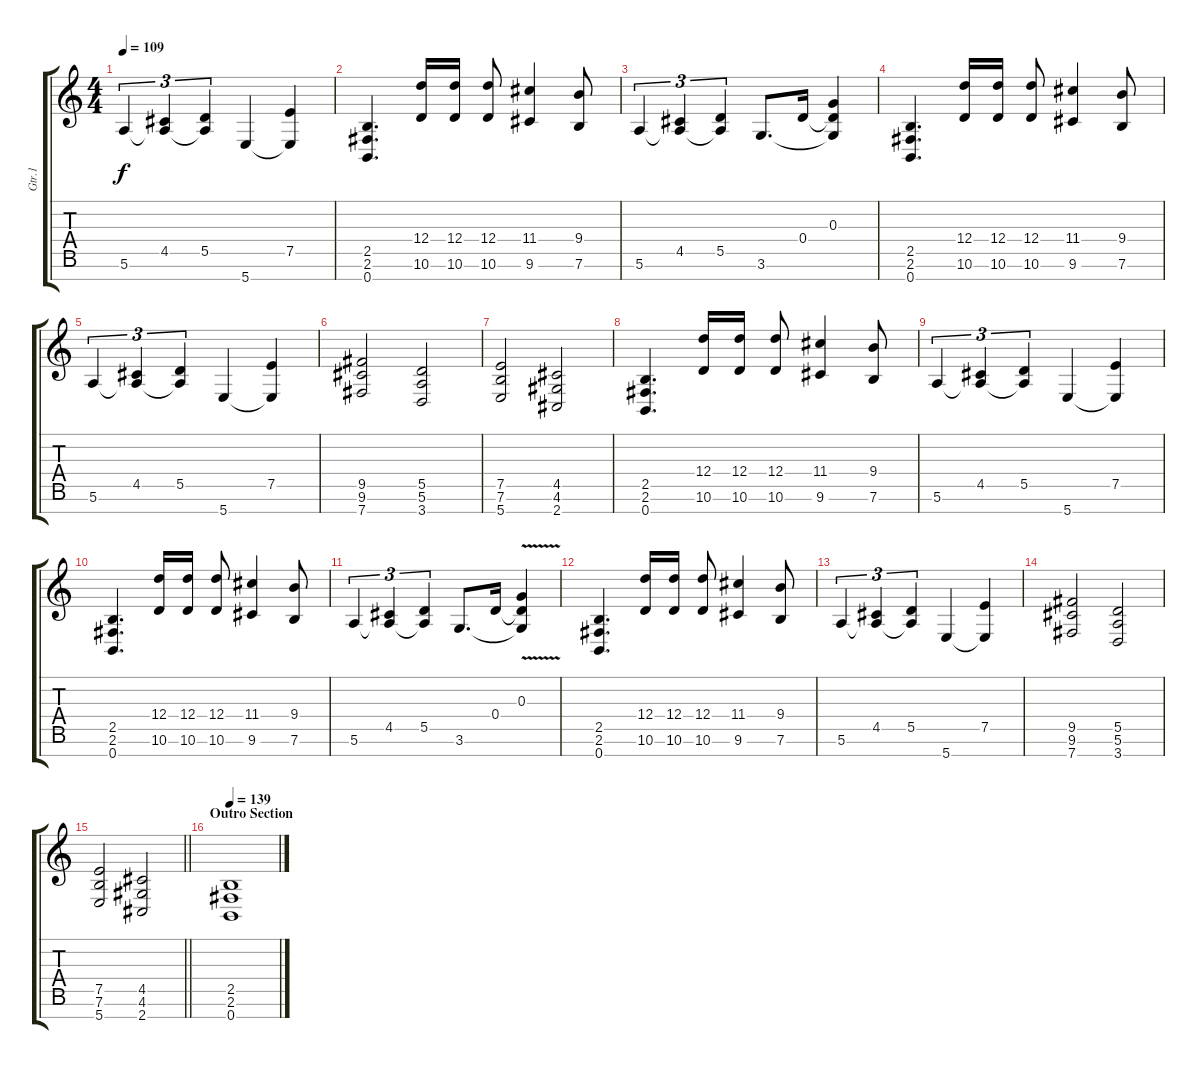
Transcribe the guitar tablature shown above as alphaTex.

\track ("Gtr.1" "Gtr.1") {instrument distortionguitar}
\staff {score tabs}
\tuning (E4 B3 G3 D3 A2 E2 B1) {hide}
\ts (4 4)
\tempo 109
\clef g2
\ks c
5.6.4{tu (3 2) dy f} (4.5 5.6{t}).4{tu (3 2)} (5.5 5.6{t}).4{tu (3 2)} 5.7.4 (7.5 5.7{t}).4 |
(2.5 2.6 0.7).4{d} (12.4 10.6).16 (12.4 10.6).16 (12.4 10.6).8 (11.4 9.6).4 (9.4 7.6).8 |
5.6.4{tu (3 2)} (4.5 5.6{t}).4{tu (3 2)} (5.5 5.6{t}).4{tu (3 2)} 3.6.8{d} 0.4.16 (0.3 0.4{t} 3.6{t}).4 |
(2.5 2.6 0.7).4{d} (12.4 10.6).16 (12.4 10.6).16 (12.4 10.6).8 (11.4 9.6).4 (9.4 7.6).8 |
5.6.4{tu (3 2)} (4.5 5.6{t}).4{tu (3 2)} (5.5 5.6{t}).4{tu (3 2)} 5.7.4 (7.5 5.7{t}).4 |
(9.5 9.6 7.7).2 (5.5 5.6 3.7).2 |
(7.5 7.6 5.7).2 (4.5 4.6 2.7).2 |
(2.5 2.6 0.7).4{d} (12.4 10.6).16 (12.4 10.6).16 (12.4 10.6).8 (11.4 9.6).4 (9.4 7.6).8 |
5.6.4{tu (3 2)} (4.5 5.6{t}).4{tu (3 2)} (5.5 5.6{t}).4{tu (3 2)} 5.7.4 (7.5 5.7{t}).4 |
(2.5 2.6 0.7).4{d} (12.4 10.6).16 (12.4 10.6).16 (12.4 10.6).8 (11.4 9.6).4 (9.4 7.6).8 |
5.6.4{tu (3 2)} (4.5 5.6{t}).4{tu (3 2)} (5.5 5.6{t}).4{tu (3 2)} 3.6.8{d} 0.4.16 (0.3{v} 0.4{t} 3.6{t}).4 |
(2.5 2.6 0.7).4{d} (12.4 10.6).16 (12.4 10.6).16 (12.4 10.6).8 (11.4 9.6).4 (9.4 7.6).8 |
5.6.4{tu (3 2)} (4.5 5.6{t}).4{tu (3 2)} (5.5 5.6{t}).4{tu (3 2)} 5.7.4 (7.5 5.7{t}).4 |
(9.5 9.6 7.7).2 (5.5 5.6 3.7).2 |
\barLineRight lightlight
(7.5 7.6 5.7).2 (4.5 4.6 2.7).2 |
\section ("" "Outro Section")
\tempo 139
(2.5 2.6 0.7).1
